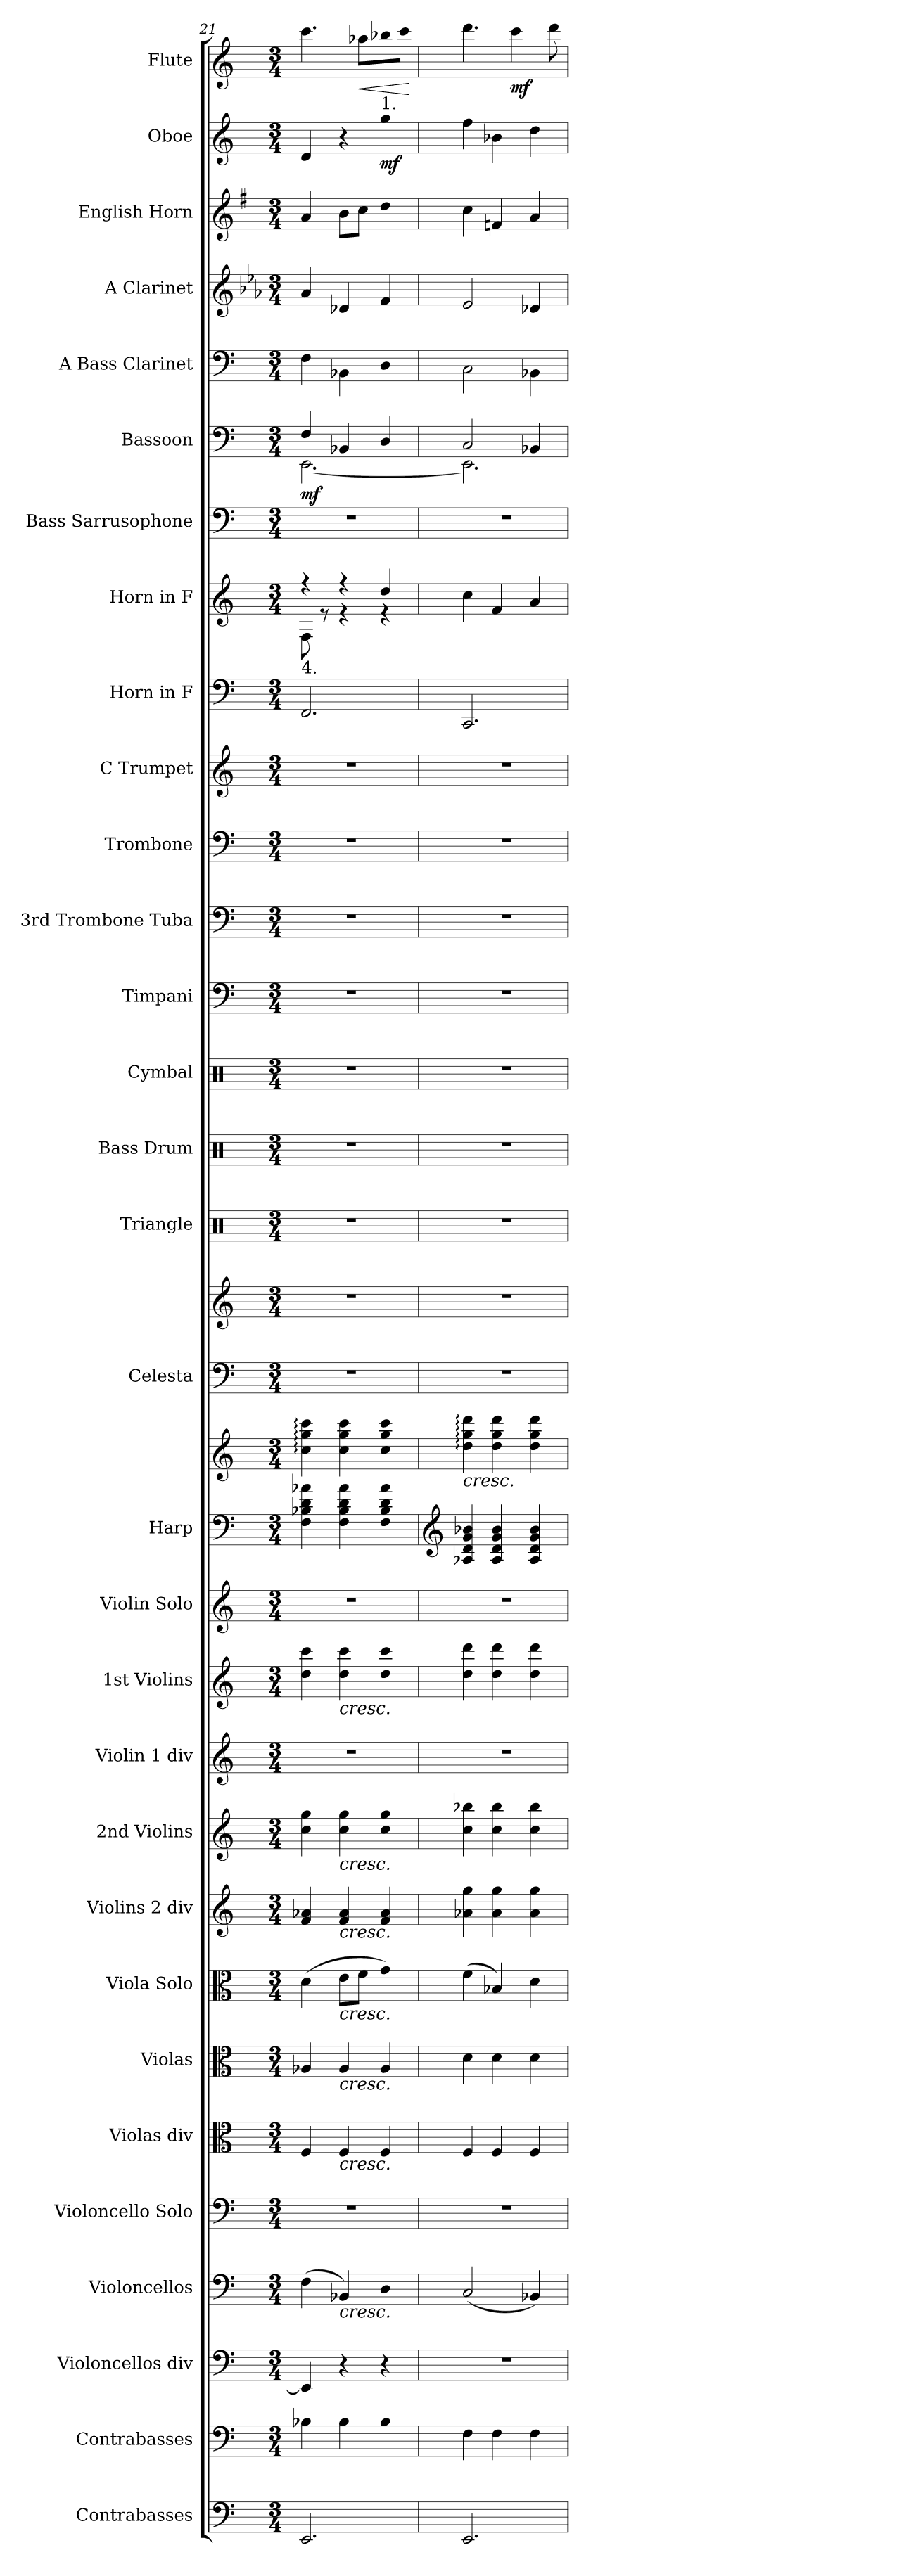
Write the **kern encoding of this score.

**kern	**kern	**kern	**kern	**kern	**kern	**kern	**kern	**kern	**kern	**kern	**kern	**kern	**kern	**kern	**kern	**kern	**kern	**kern	**kern	**kern	**kern	**kern	**kern	**kern	**kern	**kern	**kern	**dynam	**kern	**kern	**kern	**kern	**dynam	**kern	**dynam
*part31	*part30	*part29	*part28	*part27	*part26	*part25	*part24	*part23	*part22	*part21	*part20	*part19	*part18	*part18	*part17	*part17	*part16	*part15	*part14	*part13	*part12	*part11	*part10	*part9	*part8	*part7	*part6	*part6	*part5	*part4	*part3	*part2	*part2	*part1	*part1
*staff33	*staff32	*staff31	*staff30	*staff29	*staff28	*staff27	*staff26	*staff25	*staff24	*staff23	*staff22	*staff21	*staff20	*staff19	*staff18	*staff17	*staff16	*staff15	*staff14	*staff13	*staff12	*staff11	*staff10	*staff9	*staff8	*staff7	*staff6	*staff6	*staff5	*staff4	*staff3	*staff2	*staff2	*staff1	*staff1
*I"Contrabasses	*I"Contrabasses	*I"Violoncellos div	*I"Violoncellos	*I"Violoncello Solo	*I"Violas div	*I"Violas	*I"Viola Solo	*I"Violins 2 div	*I"2nd Violins	*I"Violin 1 div	*I"1st Violins	*I"Violin Solo	*I"Harp	*	*I"Celesta	*	*I"Triangle	*I"Bass Drum	*I"Cymbal	*I"Timpani	*I"3rd Trombone  Tuba	*I"Trombone	*I"C Trumpet	*I"Horn in F	*I"Horn in F	*I"Bass Sarrusophone	*I"Bassoon	*	*I"A Bass Clarinet	*I"A Clarinet	*I"English Horn	*I"Oboe	*	*I"Flute	*
*	*I'Cbs.	*I'Vcs. div	*I'Vcs.	*I'Vc. solo	*I'Vlas. div	*I'Vlas.	*I'Vla. Solo	*I'Vlns. 2 div	*I'Vln. 2	*I'Vln 1 div	*I'Vln.  1	*I'Vln. Solo	*I'Hrp.	*	*I'Cel.	*	*I'Trgl.	*I'B. Dr.	*I'Cym.	*I'Timp.	*	*I'Tbn.	*I'C Tpt.	*	*	*I'B. Sar.	*I'Bsn.	*	*I'A B. Cl.	*I'A Cl.	*I'E. Hn.	*I'Ob.	*	*I'Fl.	*
*clefF4	*clefF4	*clefF4	*clefF4	*clefF4	*clefC3	*clefC3	*clefC3	*clefG2	*clefG2	*clefG2	*clefG2	*clefG2	*clefF4	*clefG2	*clefF4	*clefG2	*clefX	*clefX	*clefX	*clefF4	*clefF4	*clefF4	*clefG2	*clefF4	*clefG2	*clefF4	*clefF4	*	*clefF4	*clefG2	*clefG2	*clefG2	*	*clefG2	*
*ITrd7c12	*ITrd7c12	*	*	*	*	*	*	*	*	*	*	*	*	*	*ITrd-7c-12	*ITrd-7c-12	*	*	*	*	*	*	*	*ITrd4c7	*ITrd4c7	*ITrd7c12	*	*	*ITrd9c15	*ITrd2c3	*ITrd4c7	*	*	*	*
*k[]	*k[]	*k[]	*k[]	*k[]	*k[]	*k[]	*k[]	*k[]	*k[]	*k[]	*k[]	*k[]	*k[]	*k[]	*k[]	*k[]	*k[]	*k[]	*k[]	*k[]	*k[]	*k[]	*k[]	*k[b-]	*k[b-]	*k[]	*k[]	*	*k[]	*k[]	*k[]	*k[]	*	*k[]	*
*M3/4	*M3/4	*M3/4	*M3/4	*M3/4	*M3/4	*M3/4	*M3/4	*M3/4	*M3/4	*M3/4	*M3/4	*M3/4	*M3/4	*M3/4	*M3/4	*M3/4	*M3/4	*M3/4	*M3/4	*M3/4	*M3/4	*M3/4	*M3/4	*M3/4	*M3/4	*M3/4	*M3/4	*	*M3/4	*M3/4	*M3/4	*M3/4	*	*M3/4	*
=21	=21	=21	=21	=21	=21	=21	=21	=21	=21	=21	=21	=21	=21	=21	=21	=21	=21	=21	=21	=21	=21	=21	=21	=21	=21	=21	=21	=21	=21	=21	=21	=21	=21	=21	=21
*	*	*	*	*	*	*	*	*	*	*	*	*	*	*	*	*	*	*	*	*	*	*	*	*	*^	*	*^	*	*	*	*	*	*	*	*
!	!	!	!	!	!	!	!	!	!	!	!	!	!	!	!	!	!	!	!	!	!	!	!	!LO:TX:a:t=4.	!	!	!	!	!	!	!	!	!	!	!	!	!
!	!	!	!	!	!	!	!	!	!	!	!	!	!	!	!	!	!	!	!	!	!	!	!	!	!	!	!	!	!	!LO:DY:b	!	!	!	!	!	!	!
2.EEE/	4BB-X\	4EE/]	(>4F\	2.r	4F/	4A-X/	(>4d\	4f/ 4a-X/	4cc\ 4gg\	2.r	4dd\ 4ccc\	2.r	4F\ 4B-X\ 4d\ 4a-X\	4cc\: 4gg\: 4ccc\:	2.r	2.r	2.r	2.r	2.r	2.r	2.r	2.r	2.r	2.BBB-/	4r	8BB-\	2.r	4F/	[2.EE\	mf	4FF\	4f/	4d/	4d/	.	4.ccc\	.
.	.	.	.	.	.	.	.	.	.	.	.	.	.	.	.	.	.	.	.	.	.	.	.	.	.	8re	.	.	.	.	.	.	.	.	.	.	.
!	!	!	!	!	!	!	!	!	!	!	!LO:TX:b:i:t=cresc.	!	!	!	!	!	!	!	!	!	!	!	!	!	!	!	!	!	!	!	!	!	!	!	!	!	!
!	!	!	!	!	!	!	!	!	!LO:TX:b:i:t=cresc.	!	!	!	!	!	!	!	!	!	!	!	!	!	!	!	!	!	!	!	!	!	!	!	!	!	!	!	!
!	!	!	!	!	!	!	!	!LO:TX:b:i:t=cresc.	!	!	!	!	!	!	!	!	!	!	!	!	!	!	!	!	!	!	!	!	!	!	!	!	!	!	!	!	!
!	!	!	!	!	!	!	!LO:TX:b:i:t=cresc.	!	!	!	!	!	!	!	!	!	!	!	!	!	!	!	!	!	!	!	!	!	!	!	!	!	!	!	!	!	!
!	!	!	!	!	!	!LO:TX:b:i:t=cresc.	!	!	!	!	!	!	!	!	!	!	!	!	!	!	!	!	!	!	!	!	!	!	!	!	!	!	!	!	!	!	!
!	!	!	!	!	!LO:TX:b:i:t=cresc.	!	!	!	!	!	!	!	!	!	!	!	!	!	!	!	!	!	!	!	!	!	!	!	!	!	!	!	!	!	!	!	!
!	!	!	!LO:TX:b:i:t=cresc.	!	!	!	!	!	!	!	!	!	!	!	!	!	!	!	!	!	!	!	!	!	!	!	!	!	!	!	!	!	!	!	!	!	!
.	4BB-\	4r	4BB-X/)	.	4F/	4A-/	8e\L	4f/ 4a-/	4cc\ 4gg\	.	4dd\ 4ccc\	.	4F\ 4B-\ 4d\ 4a-\	4cc\ 4gg\ 4ccc\	.	.	.	.	.	.	.	.	.	.	4r	4re	.	4BB-X/	.	.	4BBB-X\	4B-X/	8e\L	4r	.	.	.
!	!	!	!	!	!	!	!	!	!	!	!	!	!	!	!	!	!	!	!	!	!	!	!	!	!	!	!	!	!	!	!	!	!	!	!	!	!LO:HP:b
.	.	.	.	.	.	.	8f\J	.	.	.	.	.	.	.	.	.	.	.	.	.	.	.	.	.	.	.	.	.	.	.	.	.	8f\J	.	.	8aa-X\L	<
!	!	!	!	!	!	!	!	!	!	!	!	!	!	!	!	!	!	!	!	!	!	!	!	!	!	!	!	!	!	!	!	!	!	!LO:TX:a:t=1.	!	!	!
!	!	!	!	!	!	!	!	!	!	!	!	!	!	!	!	!	!	!	!	!	!	!	!	!	!	!	!	!	!	!	!	!	!	!	!LO:DY:b	!	!
.	4BB-\	4r	4D\	.	4F/	4A-/	4g\)	4f/ 4a-/	4cc\ 4gg\	.	4dd\ 4ccc\	.	4F\ 4B-\ 4d\ 4a-\	4cc\ 4gg\ 4ccc\	.	.	.	.	.	.	.	.	.	.	4g/	4re	.	4D/	.	.	4DD\	4d/	4g\	4gg\	mf	8bb-X\	.
.	.	.	.	.	.	.	.	.	.	.	.	.	.	.	.	.	.	.	.	.	.	.	.	.	.	.	.	.	.	.	.	.	.	.	.	8ccc\J	.
*	*	*	*	*	*	*	*	*	*	*	*	*	*	*	*	*	*	*	*	*	*	*	*	*	*v	*v	*	*v	*v	*	*	*	*	*	*	*	*
.	.	.	.	.	.	.	.	.	.	.	.	.	.	.	.	.	.	.	.	.	.	.	.	.	.	.	.	.	.	.	.	.	.	.	[
=22	=22	=22	=22	=22	=22	=22	=22	=22	=22	=22	=22	=22	=22	=22	=22	=22	=22	=22	=22	=22	=22	=22	=22	=22	=22	=22	=22	=22	=22	=22	=22	=22	=22	=22	=22
*	*	*	*	*	*	*	*	*	*	*	*	*	*clefG2	*	*	*	*	*	*	*	*	*	*	*	*	*	*	*	*	*	*	*	*	*	*
*	*	*	*	*	*	*	*	*	*	*	*	*	*	*	*	*	*	*	*	*	*	*	*	*	*	*	*^	*	*	*	*	*	*	*	*
!	!	!	!	!	!	!	!	!	!	!	!	!	!	!LO:TX:b:i:t=cresc.	!	!	!	!	!	!	!	!	!	!	!	!	!	!	!	!	!	!	!	!	!	!
2.EEE/	4FF\	2.r	(<2C/	2.r	4F/	4d\	(>4f\	4a-X\ 4gg\	4cc\ 4bb-X\	2.r	4dd\ 4ddd\	2.r	4A-X/ 4d/ 4g/ 4b-X/	4dd\: 4gg\: 4ddd\:	2.r	2.r	2.r	2.r	2.r	2.r	2.r	2.r	2.r	2.FFF/	4f\	2.r	2C/	2.EE\]	.	2CC\	2c/	4f\	4ff\	.	4.ddd\	.
.	4FF\	.	.	.	4F/	4d\	4B-X/)	4a-\ 4gg\	4cc\ 4bb-\	.	4dd\ 4ddd\	.	4A-/ 4d/ 4g/ 4b-/	4dd\ 4gg\ 4ddd\	.	.	.	.	.	.	.	.	.	.	4B-/	.	.	.	.	.	.	4B-X/	4b-X\	.	.	.
!	!	!	!	!	!	!	!	!	!	!	!	!	!	!	!	!	!	!	!	!	!	!	!	!	!	!	!	!	!	!	!	!	!	!	!	!LO:DY:b
.	.	.	.	.	.	.	.	.	.	.	.	.	.	.	.	.	.	.	.	.	.	.	.	.	.	.	.	.	.	.	.	.	.	.	4ccc\	mf
.	4FF\	.	4BB-X/)	.	4F/	4d\	4d\	4a-\ 4gg\	4cc\ 4bb-\	.	4dd\ 4ddd\	.	4A-/ 4d/ 4g/ 4b-/	4dd\ 4gg\ 4ddd\	.	.	.	.	.	.	.	.	.	.	4d/	.	4BB-X/	.	.	4BBB-X\	4B-X/	4d/	4dd\	.	.	.
.	.	.	.	.	.	.	.	.	.	.	.	.	.	.	.	.	.	.	.	.	.	.	.	.	.	.	.	.	.	.	.	.	.	.	8ddd\	.
*	*	*	*	*	*	*	*	*	*	*	*	*	*	*	*	*	*	*	*	*	*	*	*	*	*	*	*v	*v	*	*	*	*	*	*	*	*
=	=	=	=	=	=	=	=	=	=	=	=	=	=	=	=	=	=	=	=	=	=	=	=	=	=	=	=	=	=	=	=	=	=	=	=
*-	*-	*-	*-	*-	*-	*-	*-	*-	*-	*-	*-	*-	*-	*-	*-	*-	*-	*-	*-	*-	*-	*-	*-	*-	*-	*-	*-	*-	*-	*-	*-	*-	*-	*-	*-
